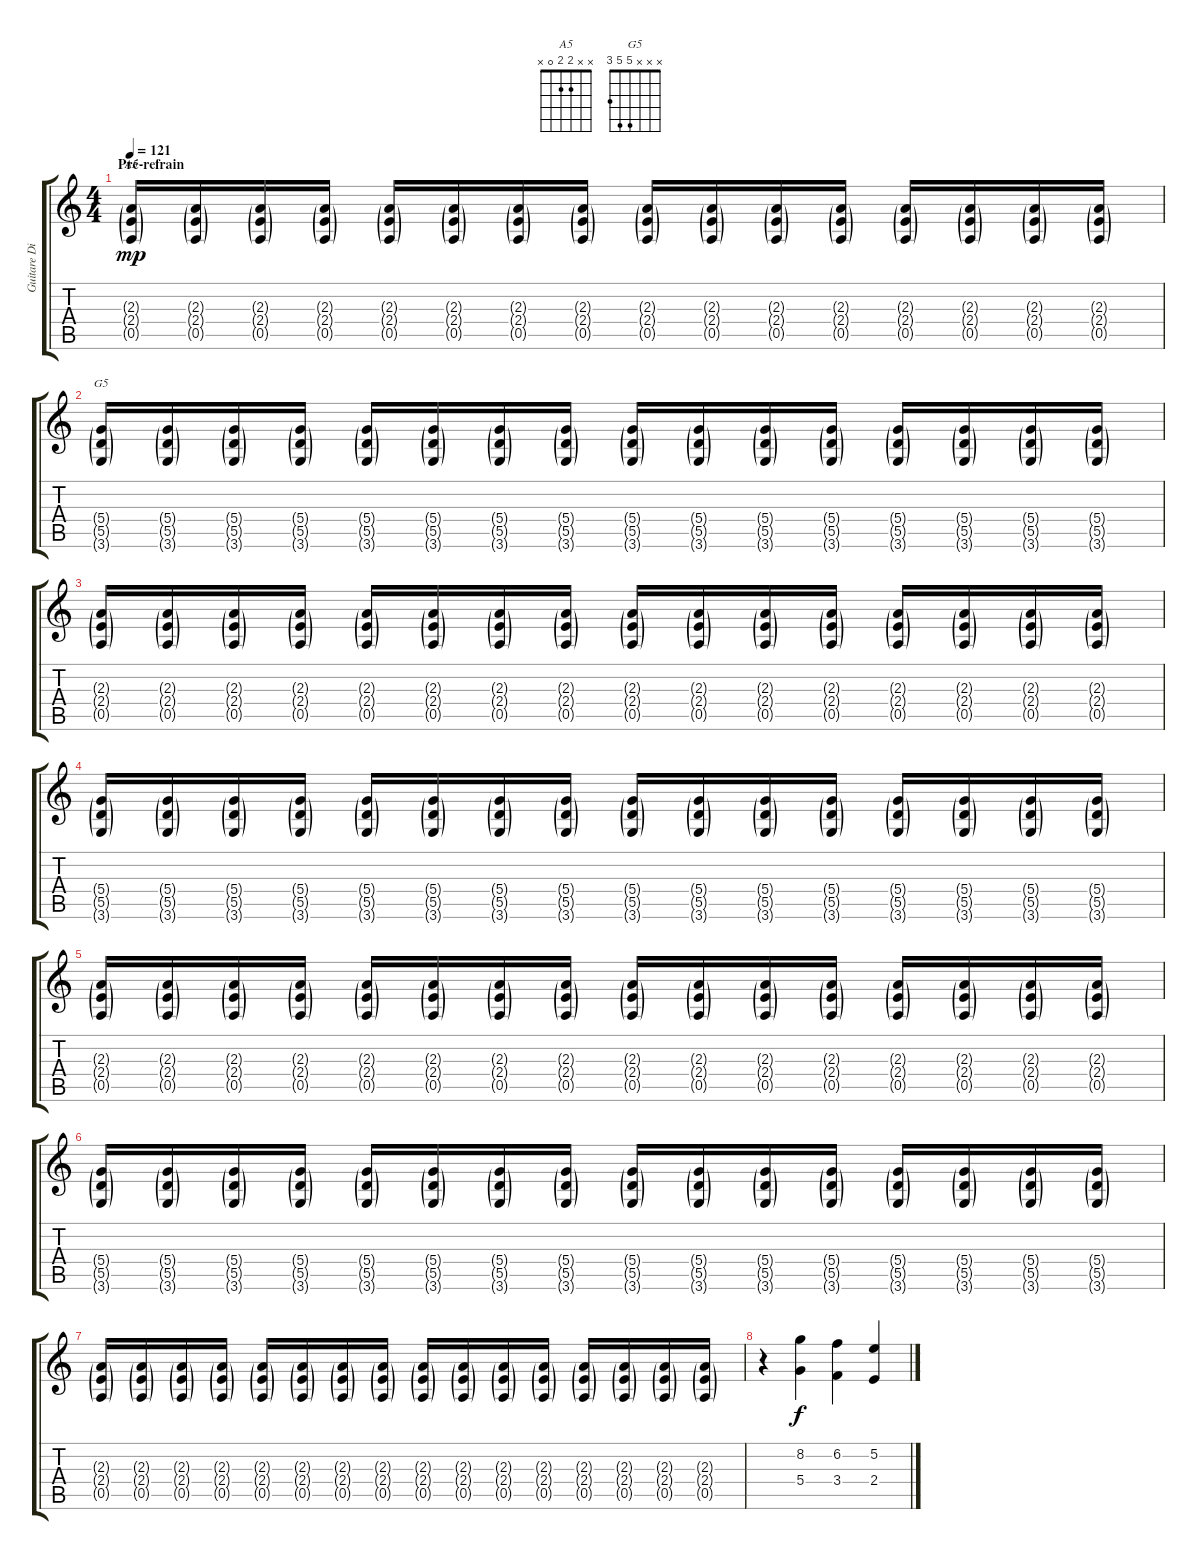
\track ("Guitare Dist. (Matthew Bellamy)" "Guitare Di") {instrument distortionguitar}
\staff {score tabs}
\tuning (E4 B3 G3 D3 A2 E2) {hide}
\chord ("A5" x x 2 2 0 x)
\chord ("G5" x x x 5 5 3)
\ts (4 4)
\section ("" "Pré-refrain")
\tempo 121
\clef g2
\ks c
(2.3{g} 2.4{g} 0.5{g}).16{ch "A5" dy mp} (2.3{g} 2.4{g} 0.5{g}).16 (2.3{g} 2.4{g} 0.5{g}).16 (2.3{g} 2.4{g} 0.5{g}).16 (2.3{g} 2.4{g} 0.5{g}).16 (2.3{g} 2.4{g} 0.5{g}).16 (2.3{g} 2.4{g} 0.5{g}).16 (2.3{g} 2.4{g} 0.5{g}).16 (2.3{g} 2.4{g} 0.5{g}).16 (2.3{g} 2.4{g} 0.5{g}).16 (2.3{g} 2.4{g} 0.5{g}).16 (2.3{g} 2.4{g} 0.5{g}).16 (2.3{g} 2.4{g} 0.5{g}).16 (2.3{g} 2.4{g} 0.5{g}).16 (2.3{g} 2.4{g} 0.5{g}).16 (2.3{g} 2.4{g} 0.5{g}).16 |
(5.4{g} 5.5{g} 3.6{g}).16{ch "G5"} (5.4{g} 5.5{g} 3.6{g}).16 (5.4{g} 5.5{g} 3.6{g}).16 (5.4{g} 5.5{g} 3.6{g}).16 (5.4{g} 5.5{g} 3.6{g}).16 (5.4{g} 5.5{g} 3.6{g}).16 (5.4{g} 5.5{g} 3.6{g}).16 (5.4{g} 5.5{g} 3.6{g}).16 (5.4{g} 5.5{g} 3.6{g}).16 (5.4{g} 5.5{g} 3.6{g}).16 (5.4{g} 5.5{g} 3.6{g}).16 (5.4{g} 5.5{g} 3.6{g}).16 (5.4{g} 5.5{g} 3.6{g}).16 (5.4{g} 5.5{g} 3.6{g}).16 (5.4{g} 5.5{g} 3.6{g}).16 (5.4{g} 5.5{g} 3.6{g}).16 |
(2.3{g} 2.4{g} 0.5{g}).16 (2.3{g} 2.4{g} 0.5{g}).16 (2.3{g} 2.4{g} 0.5{g}).16 (2.3{g} 2.4{g} 0.5{g}).16 (2.3{g} 2.4{g} 0.5{g}).16 (2.3{g} 2.4{g} 0.5{g}).16 (2.3{g} 2.4{g} 0.5{g}).16 (2.3{g} 2.4{g} 0.5{g}).16 (2.3{g} 2.4{g} 0.5{g}).16 (2.3{g} 2.4{g} 0.5{g}).16 (2.3{g} 2.4{g} 0.5{g}).16 (2.3{g} 2.4{g} 0.5{g}).16 (2.3{g} 2.4{g} 0.5{g}).16 (2.3{g} 2.4{g} 0.5{g}).16 (2.3{g} 2.4{g} 0.5{g}).16 (2.3{g} 2.4{g} 0.5{g}).16 |
(5.4{g} 5.5{g} 3.6{g}).16 (5.4{g} 5.5{g} 3.6{g}).16 (5.4{g} 5.5{g} 3.6{g}).16 (5.4{g} 5.5{g} 3.6{g}).16 (5.4{g} 5.5{g} 3.6{g}).16 (5.4{g} 5.5{g} 3.6{g}).16 (5.4{g} 5.5{g} 3.6{g}).16 (5.4{g} 5.5{g} 3.6{g}).16 (5.4{g} 5.5{g} 3.6{g}).16 (5.4{g} 5.5{g} 3.6{g}).16 (5.4{g} 5.5{g} 3.6{g}).16 (5.4{g} 5.5{g} 3.6{g}).16 (5.4{g} 5.5{g} 3.6{g}).16 (5.4{g} 5.5{g} 3.6{g}).16 (5.4{g} 5.5{g} 3.6{g}).16 (5.4{g} 5.5{g} 3.6{g}).16 |
(2.3{g} 2.4{g} 0.5{g}).16 (2.3{g} 2.4{g} 0.5{g}).16 (2.3{g} 2.4{g} 0.5{g}).16 (2.3{g} 2.4{g} 0.5{g}).16 (2.3{g} 2.4{g} 0.5{g}).16 (2.3{g} 2.4{g} 0.5{g}).16 (2.3{g} 2.4{g} 0.5{g}).16 (2.3{g} 2.4{g} 0.5{g}).16 (2.3{g} 2.4{g} 0.5{g}).16 (2.3{g} 2.4{g} 0.5{g}).16 (2.3{g} 2.4{g} 0.5{g}).16 (2.3{g} 2.4{g} 0.5{g}).16 (2.3{g} 2.4{g} 0.5{g}).16 (2.3{g} 2.4{g} 0.5{g}).16 (2.3{g} 2.4{g} 0.5{g}).16 (2.3{g} 2.4{g} 0.5{g}).16 |
(5.4{g} 5.5{g} 3.6{g}).16 (5.4{g} 5.5{g} 3.6{g}).16 (5.4{g} 5.5{g} 3.6{g}).16 (5.4{g} 5.5{g} 3.6{g}).16 (5.4{g} 5.5{g} 3.6{g}).16 (5.4{g} 5.5{g} 3.6{g}).16 (5.4{g} 5.5{g} 3.6{g}).16 (5.4{g} 5.5{g} 3.6{g}).16 (5.4{g} 5.5{g} 3.6{g}).16 (5.4{g} 5.5{g} 3.6{g}).16 (5.4{g} 5.5{g} 3.6{g}).16 (5.4{g} 5.5{g} 3.6{g}).16 (5.4{g} 5.5{g} 3.6{g}).16 (5.4{g} 5.5{g} 3.6{g}).16 (5.4{g} 5.5{g} 3.6{g}).16 (5.4{g} 5.5{g} 3.6{g}).16 |
(2.3{g} 2.4{g} 0.5{g}).16 (2.3{g} 2.4{g} 0.5{g}).16 (2.3{g} 2.4{g} 0.5{g}).16 (2.3{g} 2.4{g} 0.5{g}).16 (2.3{g} 2.4{g} 0.5{g}).16 (2.3{g} 2.4{g} 0.5{g}).16 (2.3{g} 2.4{g} 0.5{g}).16 (2.3{g} 2.4{g} 0.5{g}).16 (2.3{g} 2.4{g} 0.5{g}).16 (2.3{g} 2.4{g} 0.5{g}).16 (2.3{g} 2.4{g} 0.5{g}).16 (2.3{g} 2.4{g} 0.5{g}).16 (2.3{g} 2.4{g} 0.5{g}).16 (2.3{g} 2.4{g} 0.5{g}).16 (2.3{g} 2.4{g} 0.5{g}).16 (2.3{g} 2.4{g} 0.5{g}).16 |
r.4 (8.2 5.4).4{dy f} (6.2 3.4).4 (5.2 2.4).4
